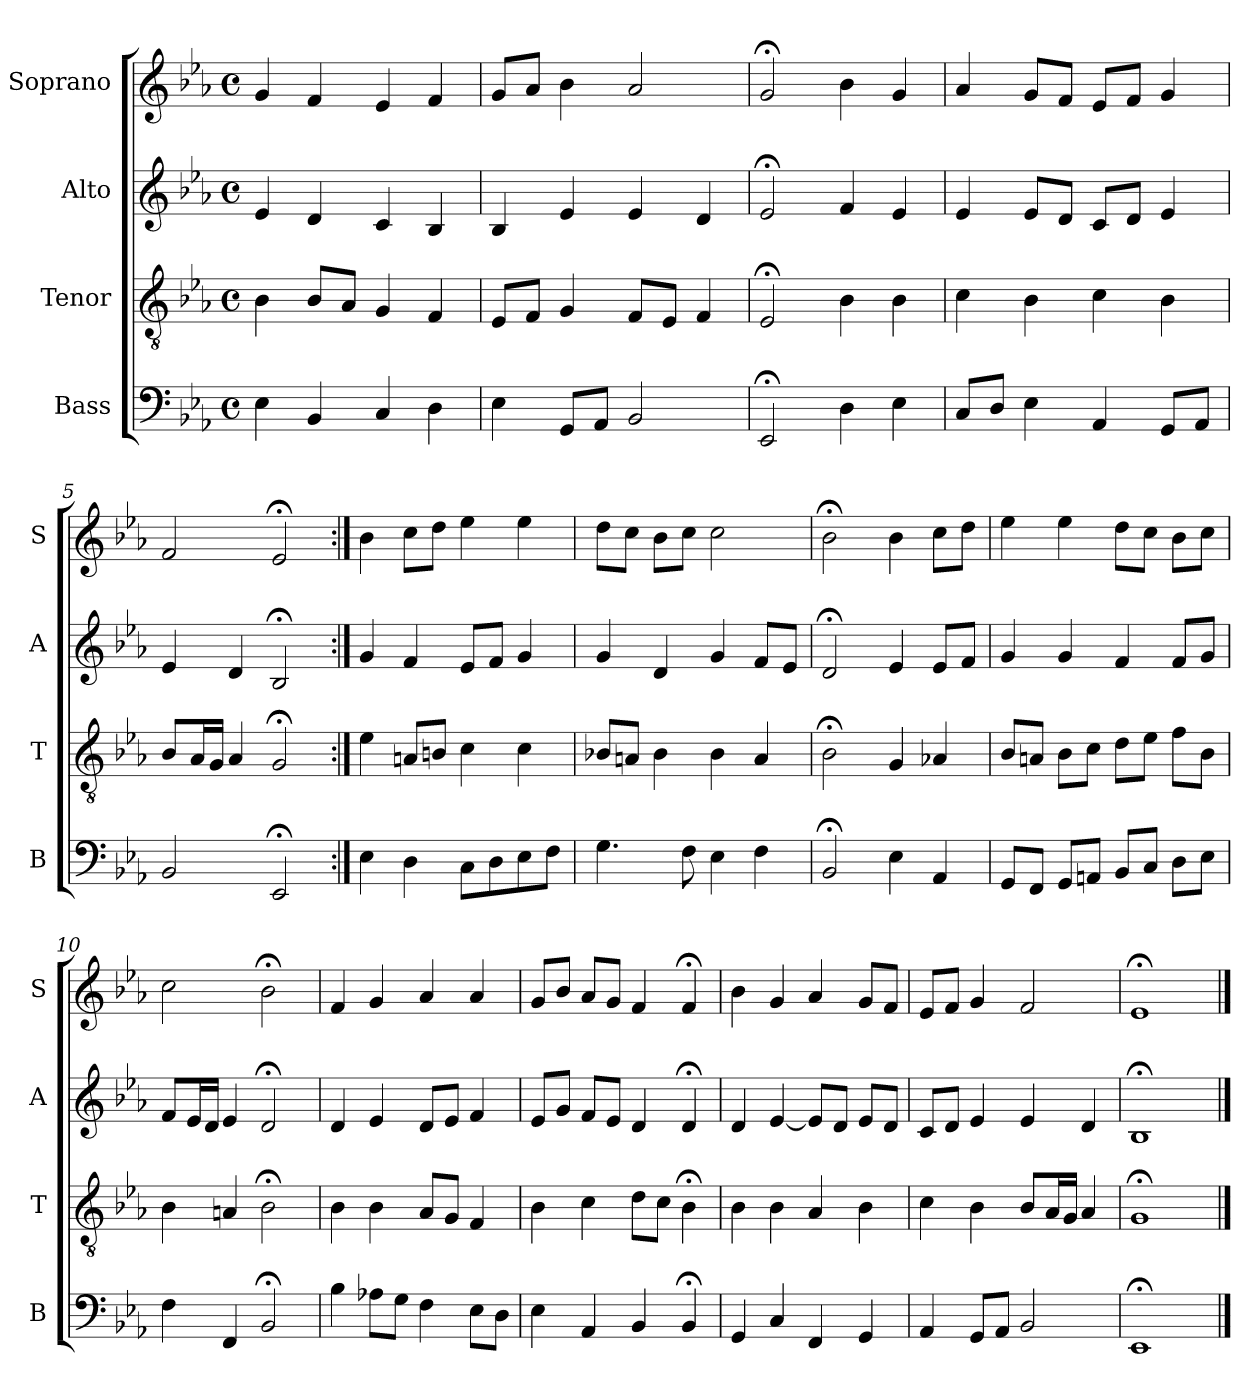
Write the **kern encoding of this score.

**kern	**kern	**kern	**kern
*part4	*part3	*part2	*part1
*staff4	*staff3	*staff2	*staff1
*I"Bass	*I"Tenor	*I"Alto	*I"Soprano
*I'B	*I'T	*I'A	*I'S
*clefF4	*clefGv2	*clefG2	*clefG2
*k[b-e-a-]	*k[b-e-a-]	*k[b-e-a-]	*k[b-e-a-]
*E-:	*E-:	*E-:	*E-:
*M4/4	*M4/4	*M4/4	*M4/4
*met(c)	*met(c)	*met(c)	*met(c)
*MM100	*MM100	*MM100	*MM100
=1	=1	=1	=1
4E-	4B-	4e-	4g
4BB-	8B-L	4d	4f
.	8A-J	.	.
4C	4G	4c	4e-
4D	4F	4B-	4f
=2	=2	=2	=2
4E-	8E-L	4B-	8gL
.	8FJ	.	8a-J
8GGL	4G	4e-	4b-
8AA-J	.	.	.
2BB-	8FL	4e-	2a-
.	8E-J	.	.
.	4F	4d	.
=3	=3	=3	=3
2EE-;<	2E-;<	2e-;<	2g;<
4D	4B-	4f	4b-
4E-	4B-	4e-	4g
=4	=4	=4	=4
8CL	4c	4e-	4a-
8DJ	.	.	.
4E-	4B-	8e-L	8gL
.	.	8dJ	8fJ
4AA-	4c	8cL	8e-L
.	.	8dJ	8fJ
8GGL	4B-	4e-	4g
8AA-J	.	.	.
=5	=5	=5	=5
2BB-	8B-L	4e-	2f
.	16A-L	.	.
.	16GJJ	.	.
.	4A-	4d	.
2EE-;<	2G;<	2B-;<	2e-;<
=6:|!	=6:|!	=6:|!	=6:|!
4E-	4e-	4g	4b-
4D	8AnL	4f	8ccL
.	8BnJ	.	8ddJ
8CL	4c	8e-L	4ee-
8D	.	8fJ	.
8E-	4c	4g	4ee-
8FJ	.	.	.
=7	=7	=7	=7
4.G	8B-XL	4g	8ddL
.	8AnJ	.	8ccJ
.	4B-	4d	8b-L
8F	.	.	8ccJ
4E-	4B-	4g	2cc
4F	4A	8fL	.
.	.	8e-J	.
=8	=8	=8	=8
2BB-;<	2B-;<	2d;<	2b-;<
4E-	4G	4e-	4b-
4AA-	4A-X	8e-L	8ccL
.	.	8fJ	8ddJ
=9	=9	=9	=9
8GGL	8B-L	4g	4ee-
8FFJ	8AnJ	.	.
8GGL	8B-L	4g	4ee-
8AAnJ	8cJ	.	.
8BB-L	8dL	4f	8ddL
8CJ	8e-J	.	8ccJ
8DL	8fL	8fL	8b-L
8E-J	8B-J	8gJ	8ccJ
=10	=10	=10	=10
4F	4B-	8fL	2cc
.	.	16e-L	.
.	.	16dJJ	.
4FF	4An	4e-	.
2BB-;<	2B-;<	2d;<	2b-;<
=11	=11	=11	=11
4B-	4B-	4d	4f
8A-XL	4B-	4e-	4g
8GJ	.	.	.
4F	8A-L	8dL	4a-
.	8GJ	8e-J	.
8E-L	4F	4f	4a-
8DJ	.	.	.
=12	=12	=12	=12
4E-	4B-	8e-L	8gL
.	.	8gJ	8b-J
4AA-	4c	8fL	8a-L
.	.	8e-J	8gJ
4BB-	8dL	4d	4f
.	8cJ	.	.
4BB-;<	4B-;<	4d;<	4f;<
=13	=13	=13	=13
4GG	4B-	4d	4b-
4C	4B-	[4e-	4g
4FF	4A-	8e-L]	4a-
.	.	8dJ	.
4GG	4B-	8e-L	8gL
.	.	8dJ	8fJ
=14	=14	=14	=14
4AA-	4c	8cL	8e-L
.	.	8dJ	8fJ
8GGL	4B-	4e-	4g
8AA-J	.	.	.
2BB-	8B-L	4e-	2f
.	16A-L	.	.
.	16GJJ	.	.
.	4A-	4d	.
=15	=15	=15	=15
1EE-;<	1G;<	1B-;<	1e-;<
==	==	==	==
*-	*-	*-	*-
